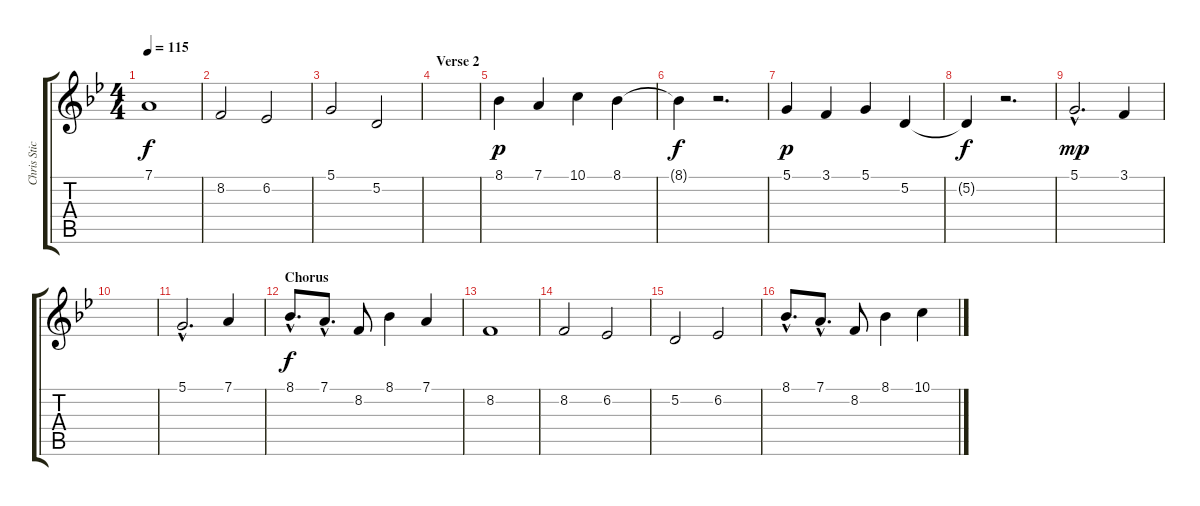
\track ("Chris Stickney(Vocals)" "Chris Stic") {instrument sopranosax}
\staff {score tabs}
\tuning (D4 A3 F3 C3 G2 D2) {hide}
\ts (4 4)
\tempo 115
\clef g2
\ks gminor
7.1.1{dy f} |
8.2.2 6.2.2 |
5.1.2 5.2.2 |
\section ("" "Verse 2")
|
8.1.4{dy p} 7.1.4 10.1.4 8.1.4 |
8.1{t}.4{dy f} r.2{d} |
5.1.4{dy p} 3.1.4 5.1.4 5.2.4 |
5.2{t}.4{dy f} r.2{d} |
5.1{hac}.2{d dy mp} 3.1.4 |
|
5.1{hac}.2{d} 7.1.4 |
\section ("" "Chorus")
8.1{hac}.8{d dy f} 7.1{hac}.8{d} 8.2.8 8.1.4 7.1.4 |
8.2.1 |
8.2.2 6.2.2 |
5.2.2 6.2.2 |
8.1{hac}.8{d} 7.1{hac}.8{d} 8.2.8 8.1.4 10.1.4
